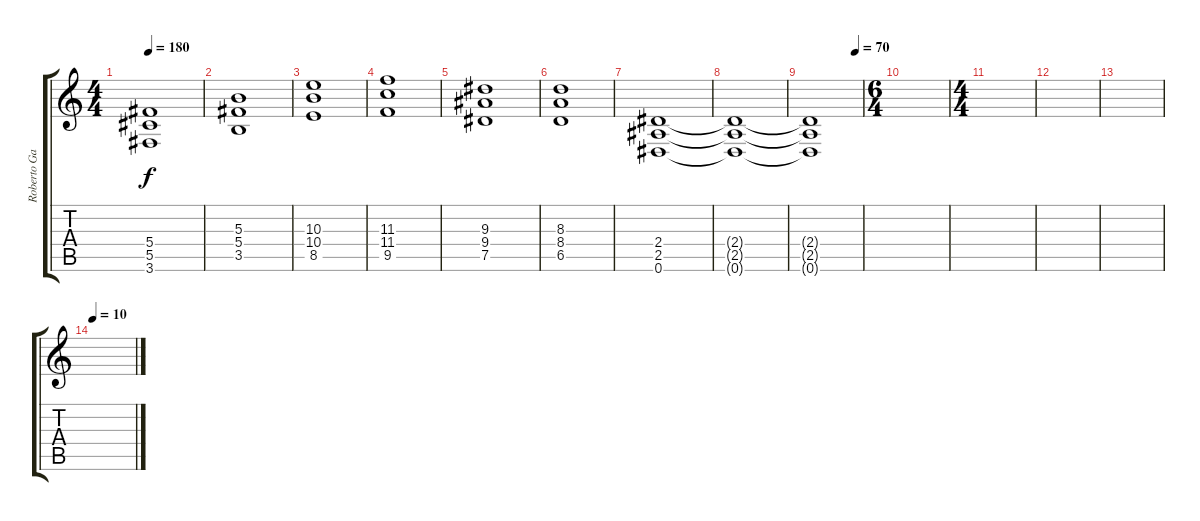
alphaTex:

\track ("Roberto García" "Roberto Ga") {instrument distortionguitar}
\staff {score tabs}
\tuning (Eb4 Bb3 Gb3 Db3 Ab2 Eb2) {hide}
\ts (4 4)
\tempo 180
\clef g2
\ks c
(5.4 5.5 3.6).1{dy f} |
(5.3 5.4 3.5).1 |
(10.3 10.4 8.5).1 |
(11.3 11.4 9.5).1 |
(9.3 9.4 7.5).1 |
(8.3 8.4 6.5).1 |
(2.4 2.5 0.6).1{volume 3} |
(2.4{t} 2.5{t} 0.6{t}).1 |
\tempo (70 0.875)
(2.4{t} 2.5{t} 0.6{t}).1 |
\ts (6 4)
|
\ts (4 4)
|
|
|
\tempo 10
